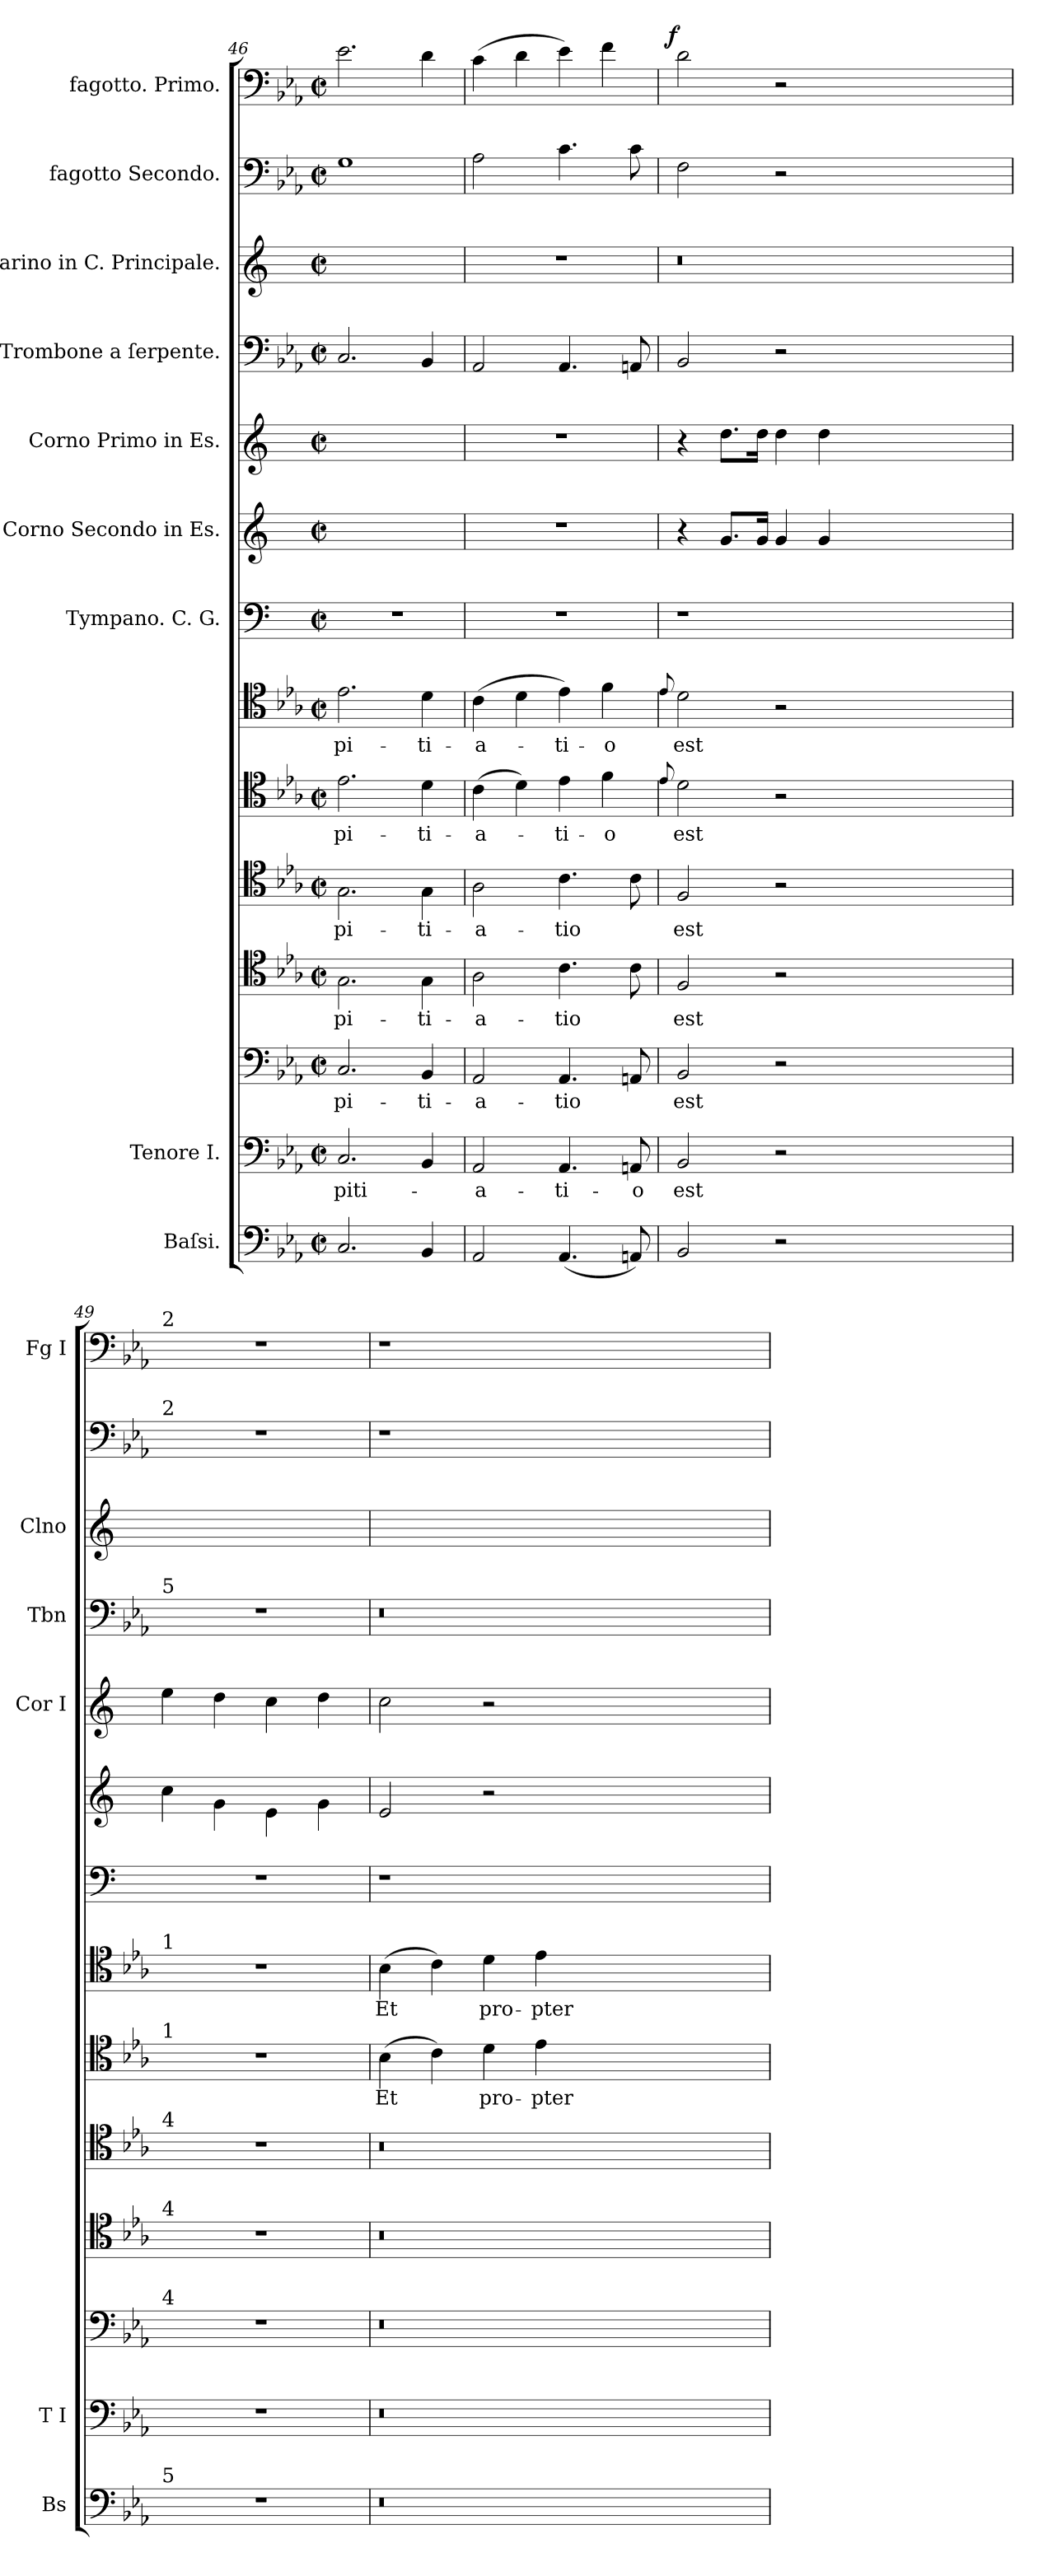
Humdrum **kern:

**kern	**kern	**text	**kern	**text	**kern	**text	**kern	**text	**kern	**text	**kern	**text	**kern	**kern	**kern	**kern	**kern	**kern	**kern	**dynam
*part9	*part8	*part8	*part8	*part8	*part8	*part8	*part8	*part8	*part8	*part8	*part8	*part8	*part7	*part6	*part5	*part4	*part3	*part2	*part1	*part1
*staff14	*staff13	*staff13	*staff12	*staff12	*staff11	*staff11	*staff10	*staff10	*staff9	*staff9	*staff8	*staff8	*staff7	*staff6	*staff5	*staff4	*staff3	*staff2	*staff1	*staff1
*I"Baſsi.	*I"Tenore I.	*	*	*	*	*	*	*	*	*	*	*	*I"Tympano. C. G.	*I"Corno Secondo in Es.	*I"Corno Primo in Es.	*I"Trombone a ſerpente.	*I"Clarino in C. Principale.	*I"fagotto Secondo.	*I"fagotto. Primo.	*
*I'Bs	*I'T I	*	*	*	*	*	*	*	*	*	*	*	*	*	*I'Cor I	*I'Tbn	*I'Clno	*	*I'Fg I	*
*clefF4	*clefF4	*	*clefF4	*	*clefC4	*	*clefC4	*	*clefC4	*	*clefC4	*	*clefF4	*clefG2	*clefG2	*clefF4	*clefG2	*clefF4	*clefF4	*
*	*	*	*	*	*	*	*	*	*	*	*	*	*	*ITrd5c9	*ITrd5c9	*	*	*	*	*
*k[b-e-a-]	*k[b-e-a-]	*	*k[b-e-a-]	*	*k[b-e-a-]	*	*k[b-e-a-]	*	*k[b-e-a-]	*	*k[b-e-a-]	*	*k[]	*k[b-e-a-]	*k[b-e-a-]	*k[b-e-a-]	*k[]	*k[b-e-a-]	*k[b-e-a-]	*
*c:	*c:	*	*c:	*	*c:	*	*c:	*	*c:	*	*c:	*	*	*c:	*c:	*c:	*	*c:	*c:	*
*M2/2	*M2/2	*	*M2/2	*	*M2/2	*	*M2/2	*	*M2/2	*	*M2/2	*	*M2/2	*M2/2	*M2/2	*M2/2	*M2/2	*M2/2	*M2/2	*
*met(c|)	*met(c|)	*	*met(c|)	*	*met(c|)	*	*met(c|)	*	*met(c|)	*	*met(c|)	*	*met(c|)	*met(c|)	*met(c|)	*met(c|)	*met(c|)	*met(c|)	*met(c|)	*
=46	=46	=46	=46	=46	=46	=46	=46	=46	=46	=46	=46	=46	=46	=46	=46	=46	=46	=46	=46	=46
2.C/	2.C/	-piti-	2.C/	-pi-	2.G\	-pi-	2.G\	-pi-	2.e-\	-pi-	2.e-\	-pi-	1r	1ryy	1ryy	2.C/	1ryy	1G\	2.e-\	.
4BB-/	4BB-/	.	4BB-/	-ti-	4G\	-ti-	4G\	-ti-	4d\	-ti-	4d\	-ti-	.	.	.	4BB-/	.	.	4d\	.
=47	=47	=47	=47	=47	=47	=47	=47	=47	=47	=47	=47	=47	=47	=47	=47	=47	=47	=47	=47	=47
2AA-/	2AA-/	-a-	2AA-/	-a-	2A-\	-a-	2A-\	-a-	(>4c\	-a-	(>4c\	-a-	1r	1r	1r	2AA-/	1r	2A-\	(>4c\	.
.	.	.	.	.	.	.	.	.	4d\)	.	4d\	.	.	.	.	.	.	.	4d\	.
(<4.AA-/	4.AA-/	-ti-	4.AA-/	-tio	4.c\	-tio	4.c\	-tio	4e-\	-ti-	4e-\)	-ti-	.	.	.	4.AA-/	.	4.c\	4e-\)	.
.	.	.	.	.	.	.	.	.	4f\	-o	4f\	-o	.	.	.	.	.	.	4f\	.
8AAn/)	8AAn/	-o	8AAn/	.	8c\	.	8c\	.	.	.	.	.	.	.	.	8AAn/	.	8c\	.	.
=48	=48	=48	=48	=48	=48	=48	=48	=48	=48	=48	=48	=48	=48	=48	=48	=48	=48	=48	=48	=48
.	.	.	.	.	.	.	.	.	8qqe-/	.	8qqe-/	.	.	.	.	.	.	.	.	.
!	!	!	!	!	!	!	!	!	!	!	!	!	!	!	!	!	!	!	!	!LO:DY:a:rj
2BB-/	2BB-/	est	2BB-/	est	2F/	est	2F/	est	2d\	est	2d\	est	1r	4r	4r	2BB-/	0.r	2F\	2d\	f
.	.	.	.	.	.	.	.	.	.	.	.	.	.	8.B-/L	8.fL	.	.	.	.	.
.	.	.	.	.	.	.	.	.	.	.	.	.	.	16B-/Jk	16fJk	.	.	.	.	.
2r	2r	.	2r	.	2r	.	2r	.	2r	.	2r	.	.	4B-/	4f\	2r	.	2r	2r	.
.	.	.	.	.	.	.	.	.	.	.	.	.	.	4B-/	4f	.	.	.	.	.
0ryy	0ryy	.	0ryy	.	0ryy	.	0ryy	.	0ryy	.	0ryy	.	0ryy	0ryy	0ryy	0ryy	.	0ryy	0ryy	.
=49	=49	=49	=49	=49	=49	=49	=49	=49	=49	=49	=49	=49	=49	=49	=49	=49	=49	=49	=49	=49
!	!	!	!	!	!	!	!	!	!	!	!	!	!	!	!	!	!	!	!LO:TX:a:t=2	!
!	!	!	!	!	!	!	!	!	!	!	!	!	!	!	!	!	!	!LO:TX:a:t=2	!	!
!	!	!	!	!	!	!	!	!	!	!	!	!	!	!	!	!LO:TX:a:t=5	!	!	!	!
!	!	!	!	!	!	!	!	!	!	!	!LO:TX:a:t=1	!	!	!	!	!	!	!	!	!
!	!	!	!	!	!	!	!	!	!LO:TX:a:t=1	!	!	!	!	!	!	!	!	!	!	!
!	!	!	!	!	!	!	!LO:TX:a:t=4	!	!	!	!	!	!	!	!	!	!	!	!	!
!	!	!	!	!	!LO:TX:a:t=4	!	!	!	!	!	!	!	!	!	!	!	!	!	!	!
!	!	!	!LO:TX:a:t=4	!	!	!	!	!	!	!	!	!	!	!	!	!	!	!	!	!
!LO:TX:a:t=5	!	!	!	!	!	!	!	!	!	!	!	!	!	!	!	!	!	!	!	!
1r	1r	.	1r	.	1r	.	1r	.	1r	.	1r	.	1r	4e-\	4g	1r	1ryy	1r	1r	.
.	.	.	.	.	.	.	.	.	.	.	.	.	.	4B-\	4f\	.	.	.	.	.
.	.	.	.	.	.	.	.	.	.	.	.	.	.	4G\	4e-	.	.	.	.	.
.	.	.	.	.	.	.	.	.	.	.	.	.	.	4B-\	4f	.	.	.	.	.
=50	=50	=50	=50	=50	=50	=50	=50	=50	=50	=50	=50	=50	=50	=50	=50	=50	=50	=50	=50	=50
0.r	0.r	.	0.r	.	0.r	.	0.r	.	(>4B-\	Et	(>4B-\	Et	1r	2G	2e-\	0.r	0.ryy	1r	1r	.
.	.	.	.	.	.	.	.	.	4c\)	.	4c\)	.	.	.	.	.	.	.	.	.
.	.	.	.	.	.	.	.	.	4d\	pro-	4d\	pro-	.	2r	2r	.	.	.	.	.
.	.	.	.	.	.	.	.	.	4e-\	-pter	4e-\	-pter	.	.	.	.	.	.	.	.
.	.	.	.	.	.	.	.	.	0ryy	.	0ryy	.	0ryy	0ryy	0ryy	.	.	0ryy	0ryy	.
=	=	=	=	=	=	=	=	=	=	=	=	=	=	=	=	=	=	=	=	=
*-	*-	*-	*-	*-	*-	*-	*-	*-	*-	*-	*-	*-	*-	*-	*-	*-	*-	*-	*-	*-
